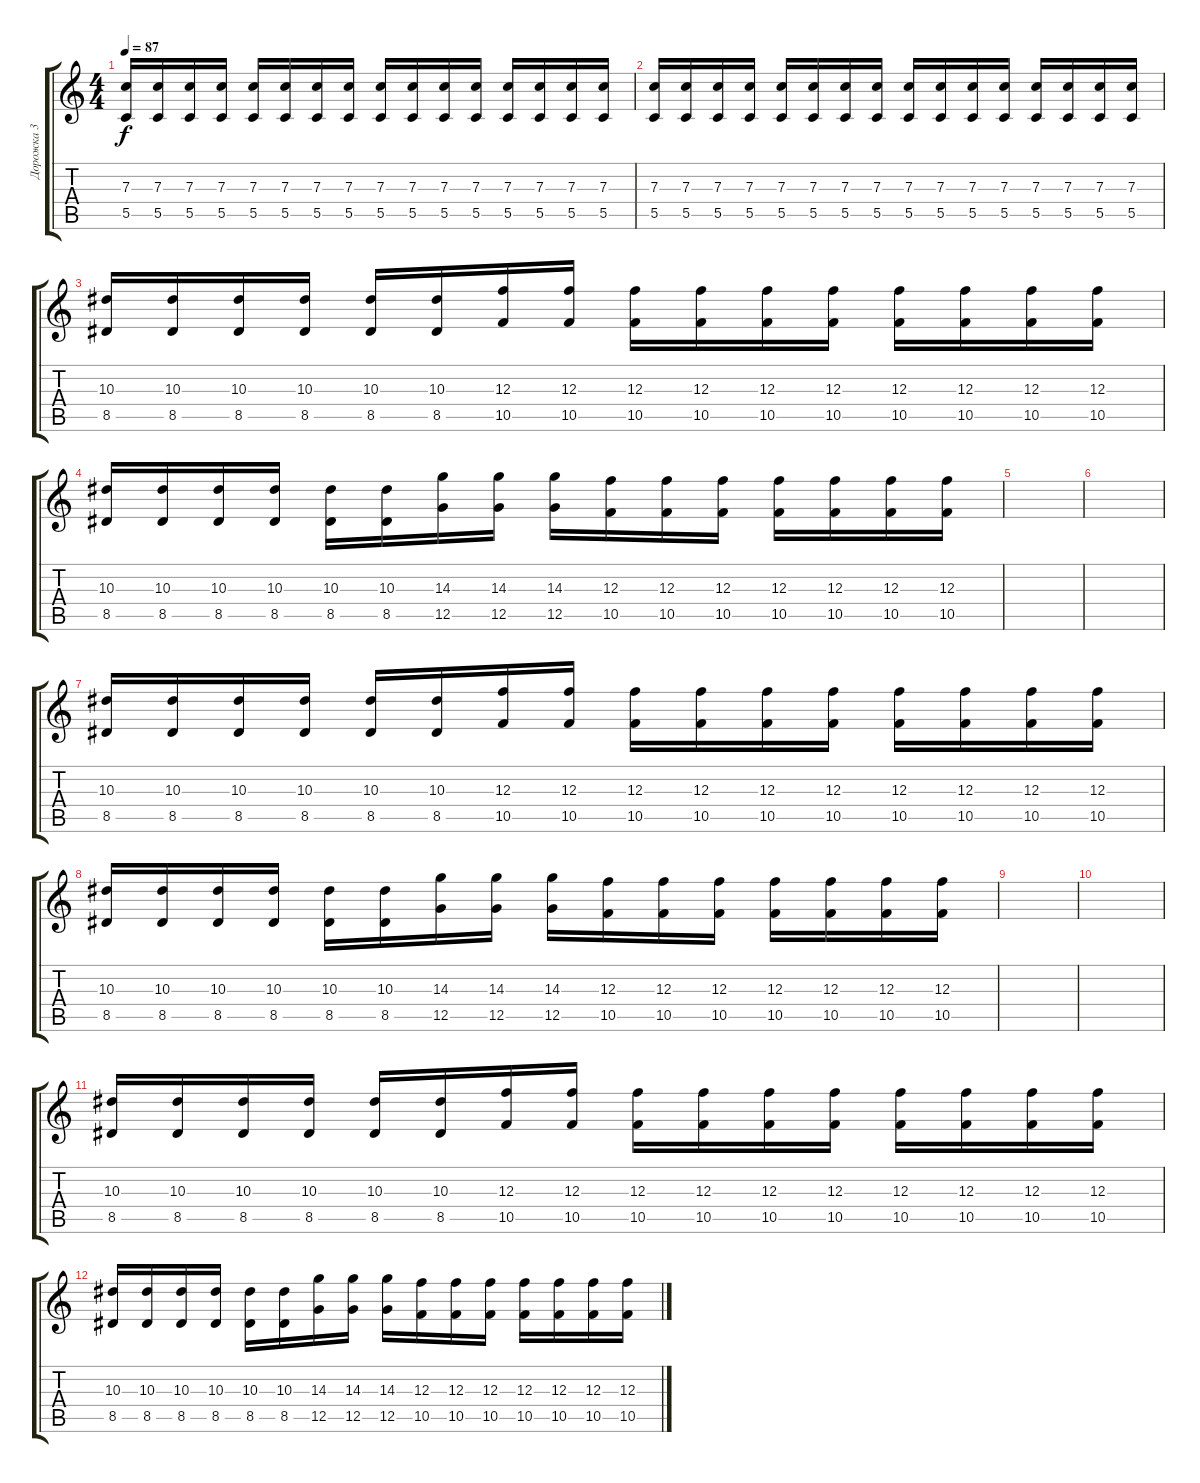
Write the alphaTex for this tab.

\track ("Дорожка 3" "Дорожка 3") {instrument distortionguitar}
\staff {score tabs}
\tuning (D4 A3 F3 C3 G2 C2) {hide}
\ts (4 4)
\tempo 87
\clef g2
\ks c
(7.3 5.5).16{dy f} (7.3 5.5).16 (7.3 5.5).16 (7.3 5.5).16 (7.3 5.5).16 (7.3 5.5).16 (7.3 5.5).16 (7.3 5.5).16 (7.3 5.5).16 (7.3 5.5).16 (7.3 5.5).16 (7.3 5.5).16 (7.3 5.5).16 (7.3 5.5).16 (7.3 5.5).16 (7.3 5.5).16 |
(7.3 5.5).16 (7.3 5.5).16 (7.3 5.5).16 (7.3 5.5).16 (7.3 5.5).16 (7.3 5.5).16 (7.3 5.5).16 (7.3 5.5).16 (7.3 5.5).16 (7.3 5.5).16 (7.3 5.5).16 (7.3 5.5).16 (7.3 5.5).16 (7.3 5.5).16 (7.3 5.5).16 (7.3 5.5).16 |
(10.3 8.5).16 (10.3 8.5).16 (10.3 8.5).16 (10.3 8.5).16 (10.3 8.5).16 (10.3 8.5).16 (12.3 10.5).16 (12.3 10.5).16 (12.3 10.5).16 (12.3 10.5).16 (12.3 10.5).16 (12.3 10.5).16 (12.3 10.5).16 (12.3 10.5).16 (12.3 10.5).16 (12.3 10.5).16 |
(10.3 8.5).16 (10.3 8.5).16 (10.3 8.5).16 (10.3 8.5).16 (10.3 8.5).16 (10.3 8.5).16 (14.3 12.5).16 (14.3 12.5).16 (14.3 12.5).16 (12.3 10.5).16 (12.3 10.5).16 (12.3 10.5).16 (12.3 10.5).16 (12.3 10.5).16 (12.3 10.5).16 (12.3 10.5).16 |
|
|
(10.3 8.5).16 (10.3 8.5).16 (10.3 8.5).16 (10.3 8.5).16 (10.3 8.5).16 (10.3 8.5).16 (12.3 10.5).16 (12.3 10.5).16 (12.3 10.5).16 (12.3 10.5).16 (12.3 10.5).16 (12.3 10.5).16 (12.3 10.5).16 (12.3 10.5).16 (12.3 10.5).16 (12.3 10.5).16 |
(10.3 8.5).16 (10.3 8.5).16 (10.3 8.5).16 (10.3 8.5).16 (10.3 8.5).16 (10.3 8.5).16 (14.3 12.5).16 (14.3 12.5).16 (14.3 12.5).16 (12.3 10.5).16 (12.3 10.5).16 (12.3 10.5).16 (12.3 10.5).16 (12.3 10.5).16 (12.3 10.5).16 (12.3 10.5).16 |
|
|
(10.3 8.5).16 (10.3 8.5).16 (10.3 8.5).16 (10.3 8.5).16 (10.3 8.5).16 (10.3 8.5).16 (12.3 10.5).16 (12.3 10.5).16 (12.3 10.5).16 (12.3 10.5).16 (12.3 10.5).16 (12.3 10.5).16 (12.3 10.5).16 (12.3 10.5).16 (12.3 10.5).16 (12.3 10.5).16 |
(10.3 8.5).16 (10.3 8.5).16 (10.3 8.5).16 (10.3 8.5).16 (10.3 8.5).16 (10.3 8.5).16 (14.3 12.5).16 (14.3 12.5).16 (14.3 12.5).16 (12.3 10.5).16 (12.3 10.5).16 (12.3 10.5).16 (12.3 10.5).16 (12.3 10.5).16 (12.3 10.5).16 (12.3 10.5).16
